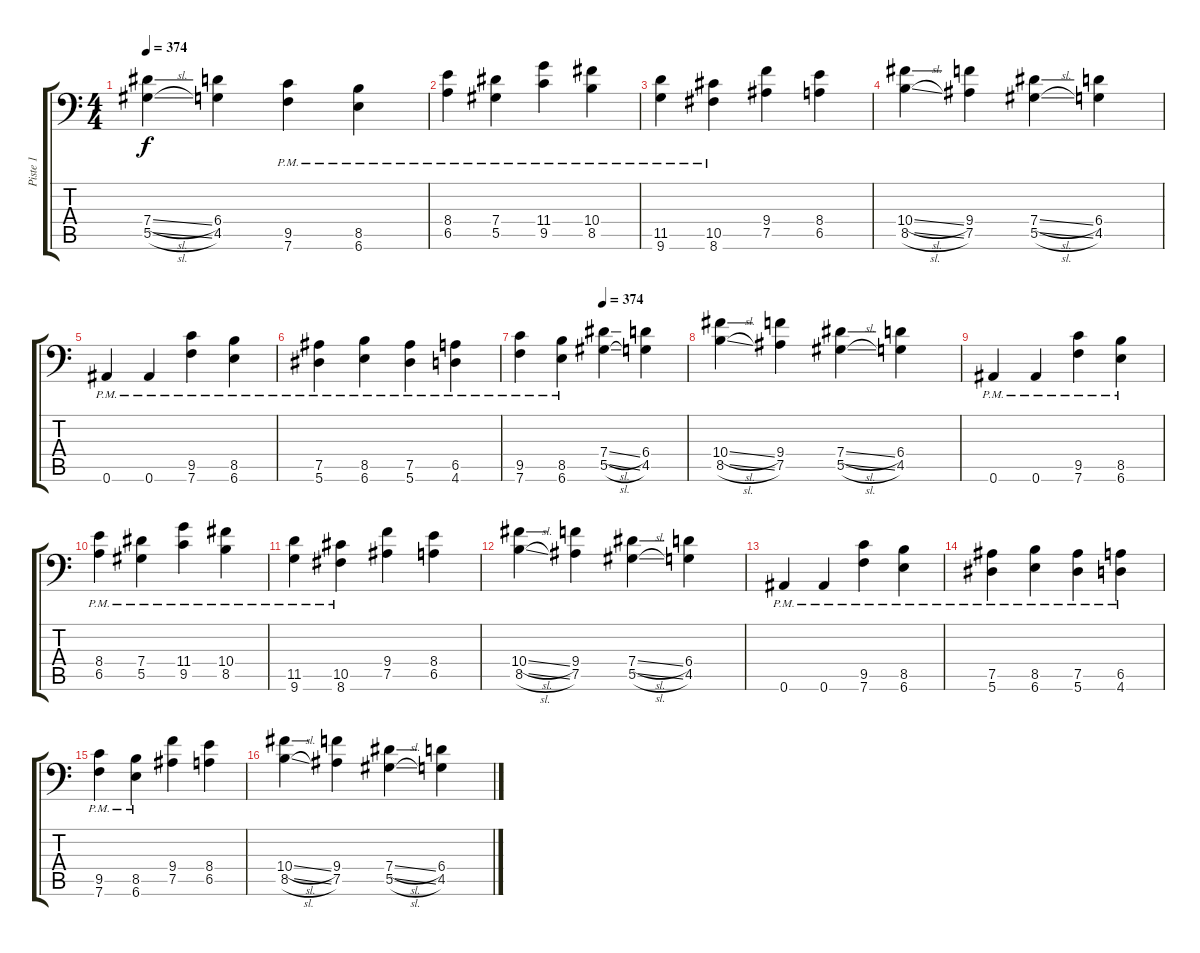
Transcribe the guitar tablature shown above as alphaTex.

\track ("Piste 1" "Piste 1") {instrument distortionguitar}
\staff {score tabs}
\tuning (Bb3 F3 Db3 Ab2 Eb2 Bb1) {hide}
\ts (4 4)
\tempo 374
\clef f4
\ks c
(7.4{sl} 5.5{sl}).4{dy f} (6.4 4.5).4 (9.5{pm} 7.6{pm}).4 (8.5{pm} 6.6{pm}).4 |
(8.4{pm} 6.5{pm}).4 (7.4{pm} 5.5{pm}).4 (11.4{pm} 9.5{pm}).4 (10.4{pm} 8.5{pm}).4 |
(11.5{pm} 9.6{pm}).4 (10.5{pm} 8.6{pm}).4 (9.4 7.5).4 (8.4 6.5).4 |
(10.4{sl} 8.5{sl}).4 (9.4 7.5).4 (7.4{sl} 5.5{sl}).4 (6.4 4.5).4 |
0.6{pm}.4 0.6{pm}.4 (9.5{pm} 7.6{pm}).4 (8.5{pm} 6.6{pm}).4 |
(7.5{pm} 5.6{pm}).4 (8.5{pm} 6.6{pm}).4 (7.5{pm} 5.6{pm}).4 (6.5{pm} 4.6{pm}).4 |
\tempo (374 0.5)
(9.5{pm} 7.6{pm}).4 (8.5{pm} 6.6{pm}).4 (7.4{sl} 5.5{sl}).4 (6.4 4.5).4 |
(10.4{sl} 8.5{sl}).4 (9.4 7.5).4 (7.4{sl} 5.5{sl}).4 (6.4 4.5).4 |
0.6{pm}.4 0.6{pm}.4 (9.5{pm} 7.6{pm}).4 (8.5{pm} 6.6{pm}).4 |
(8.4{pm} 6.5{pm}).4 (7.4{pm} 5.5{pm}).4 (11.4{pm} 9.5{pm}).4 (10.4{pm} 8.5{pm}).4 |
(11.5{pm} 9.6{pm}).4 (10.5{pm} 8.6{pm}).4 (9.4 7.5).4 (8.4 6.5).4 |
(10.4{sl} 8.5{sl}).4 (9.4 7.5).4 (7.4{sl} 5.5{sl}).4 (6.4 4.5).4 |
0.6{pm}.4 0.6{pm}.4 (9.5{pm} 7.6{pm}).4 (8.5{pm} 6.6{pm}).4 |
(7.5{pm} 5.6{pm}).4 (8.5{pm} 6.6{pm}).4 (7.5{pm} 5.6{pm}).4 (6.5{pm} 4.6{pm}).4 |
(9.5{pm} 7.6{pm}).4 (8.5{pm} 6.6{pm}).4 (9.4 7.5).4 (8.4 6.5).4 |
(10.4{sl} 8.5{sl}).4 (9.4 7.5).4 (7.4{sl} 5.5{sl}).4 (6.4 4.5).4
